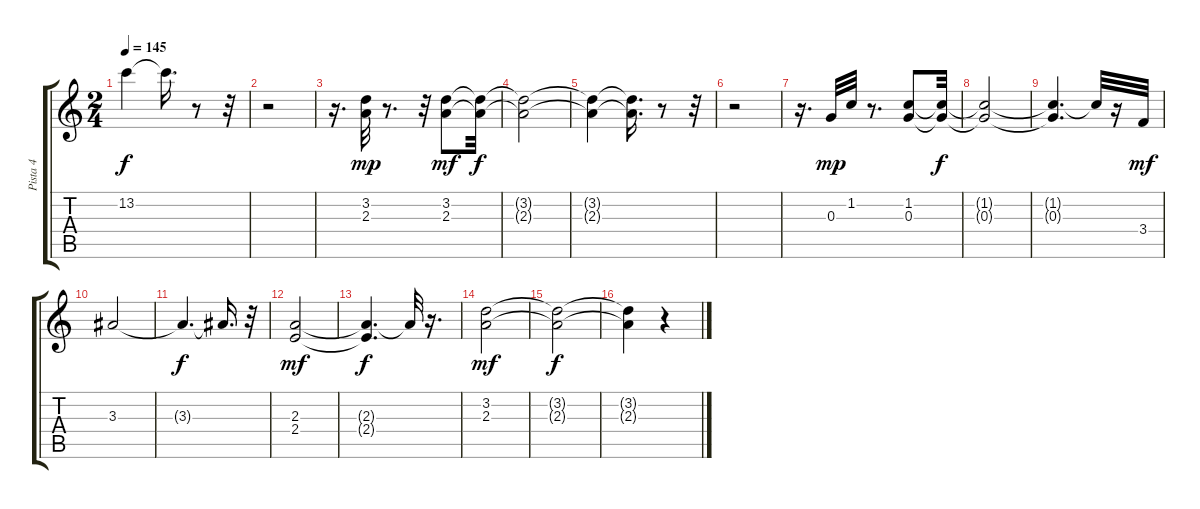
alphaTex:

\track ("Pista 4" "Pista 4") {instrument distortionguitar}
\staff {score tabs}
\tuning (E4 B3 G3 D3 A2 E2) {hide}
\ts (2 4)
\tempo 145
\clef g2
\ks c
13.2{t}.4{dy f} 13.2{t}.16{d} r.8 r.32 |
r.2 |
r.16{d} (3.2 2.3).32{dy mp} r.8{d} r.32 (3.2 2.3).8{dy mf} (3.2{t} 2.3{t}).32{dy f} |
(3.2{t} 2.3{t}).2 |
(3.2{t} 2.3{t}).4 (3.2{t} 2.3{t}).16{d} r.8 r.32 |
r.2 |
r.16{d} 0.3.32{dy mp} 1.2.32 r.8{d} (1.2 0.3).8 (1.2{t} 0.3{t}).32{dy f} |
(1.2{t} 0.3{t}).2 |
(1.2{t} 0.3{t}).4{d} 1.2{t}.32 r.16 3.4.32{dy mf} |
3.3.2 |
3.3{t}.4{d dy f} 3.3{t}.16{d} r.32 |
(2.3 2.4).2{dy mf} |
(2.3{t} 2.4{t}).4{d dy f} 2.3{t}.32 r.16{d} |
(3.2 2.3).2{dy mf} |
(3.2{t} 2.3{t}).2{dy f} |
(3.2{t} 2.3{t}).4 r.4
